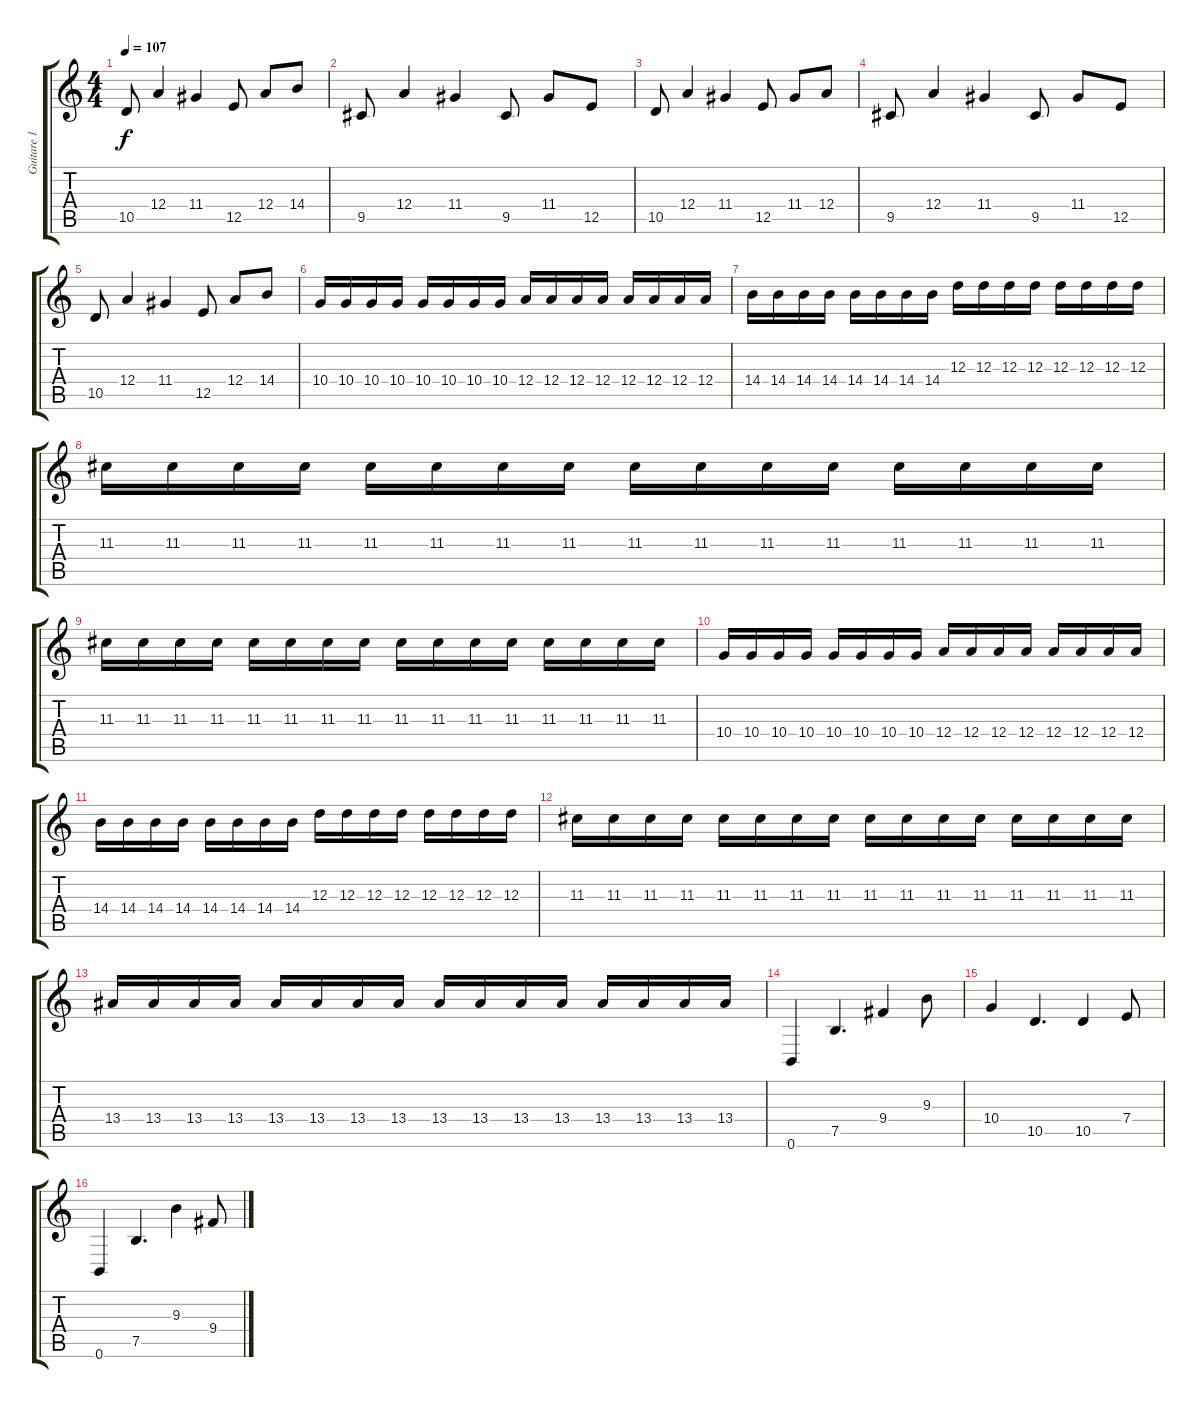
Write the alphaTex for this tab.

\track ("Guitare 1" "Guitare 1") {instrument distortionguitar}
\staff {score tabs}
\tuning (B3 Gb3 D3 A2 E2 B1) {hide}
\ts (4 4)
\tempo 107
\clef g2
\ks c
10.5.8{dy f} 12.4.4 11.4.4 12.5.8 12.4.8 14.4.8 |
9.5.8 12.4.4 11.4.4 9.5.8 11.4.8 12.5.8 |
10.5.8 12.4.4 11.4.4 12.5.8 11.4.8 12.4.8 |
9.5.8 12.4.4 11.4.4 9.5.8 11.4.8 12.5.8 |
10.5.8 12.4.4 11.4.4 12.5.8 12.4.8 14.4.8 |
10.4.16 10.4.16 10.4.16 10.4.16 10.4.16 10.4.16 10.4.16 10.4.16 12.4.16 12.4.16 12.4.16 12.4.16 12.4.16 12.4.16 12.4.16 12.4.16 |
14.4.16 14.4.16 14.4.16 14.4.16 14.4.16 14.4.16 14.4.16 14.4.16 12.3.16 12.3.16 12.3.16 12.3.16 12.3.16 12.3.16 12.3.16 12.3.16 |
11.3.16 11.3.16 11.3.16 11.3.16 11.3.16 11.3.16 11.3.16 11.3.16 11.3.16 11.3.16 11.3.16 11.3.16 11.3.16 11.3.16 11.3.16 11.3.16 |
11.3.16 11.3.16 11.3.16 11.3.16 11.3.16 11.3.16 11.3.16 11.3.16 11.3.16 11.3.16 11.3.16 11.3.16 11.3.16 11.3.16 11.3.16 11.3.16 |
10.4.16 10.4.16 10.4.16 10.4.16 10.4.16 10.4.16 10.4.16 10.4.16 12.4.16 12.4.16 12.4.16 12.4.16 12.4.16 12.4.16 12.4.16 12.4.16 |
14.4.16 14.4.16 14.4.16 14.4.16 14.4.16 14.4.16 14.4.16 14.4.16 12.3.16 12.3.16 12.3.16 12.3.16 12.3.16 12.3.16 12.3.16 12.3.16 |
11.3.16 11.3.16 11.3.16 11.3.16 11.3.16 11.3.16 11.3.16 11.3.16 11.3.16 11.3.16 11.3.16 11.3.16 11.3.16 11.3.16 11.3.16 11.3.16 |
13.4.16 13.4.16 13.4.16 13.4.16 13.4.16 13.4.16 13.4.16 13.4.16 13.4.16 13.4.16 13.4.16 13.4.16 13.4.16 13.4.16 13.4.16 13.4.16 |
0.6.4 7.5.4{d} 9.4.4 9.3.8 |
10.4.4 10.5.4{d} 10.5.4 7.4.8 |
0.6.4 7.5.4{d} 9.3.4 9.4.8
